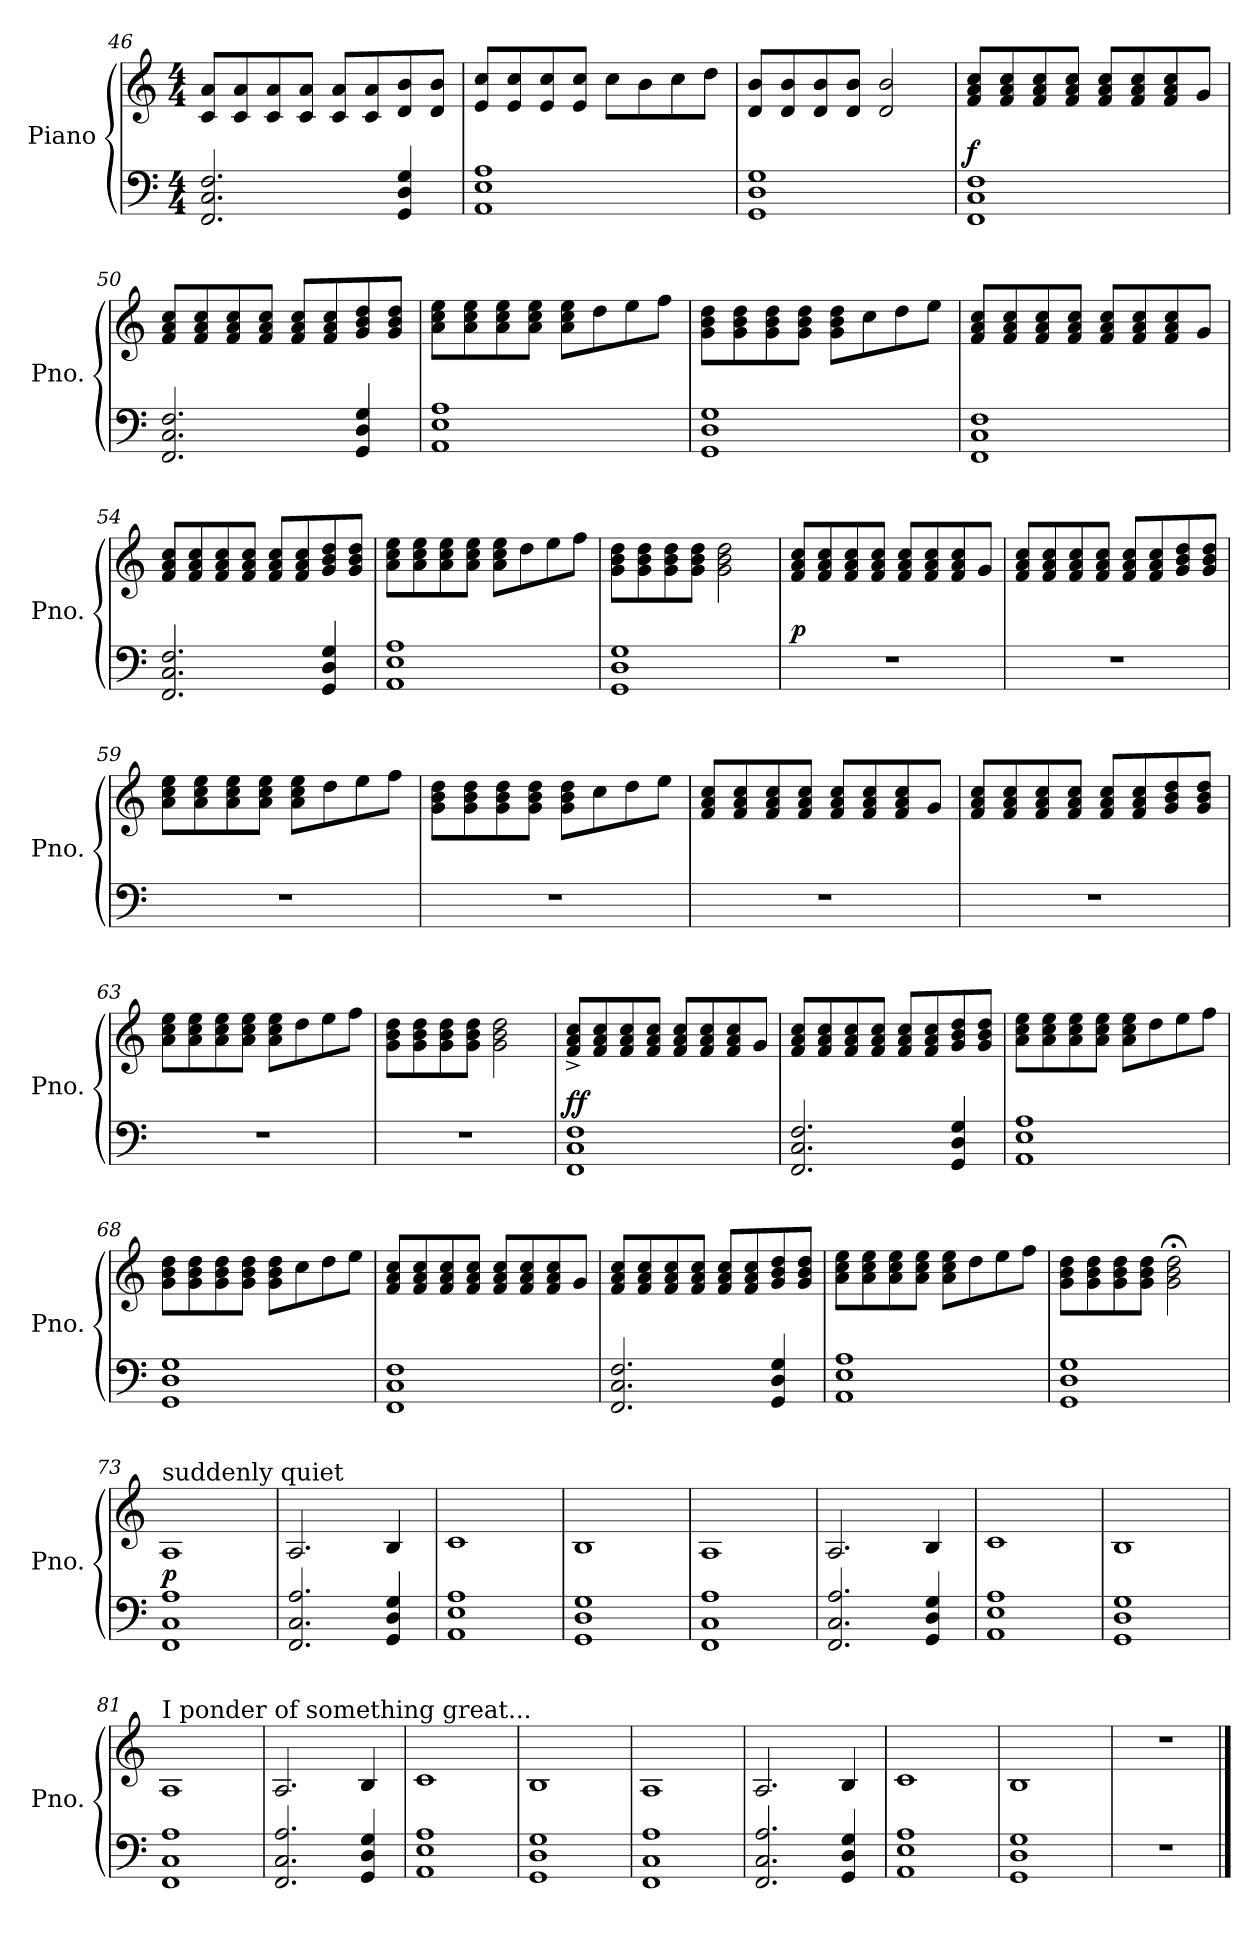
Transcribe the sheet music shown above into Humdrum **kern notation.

**kern	**kern	**dynam
*part1	*part1	*part1
*staff2	*staff1	*staff1/2
*I"Piano	*	*
*I'Pno.	*	*
!!LO:LB:g=z
*clefF4	*clefG2	*
*k[]	*k[]	*
*M4/4	*M4/4	*
=46	=46	=46
2.FF/ 2.C/ 2.F/	8c/ 8a/L	.
.	8c/ 8a/	.
.	8c/ 8a/	.
.	8c/ 8a/J	.
.	8c/ 8a/L	.
.	8c/ 8a/	.
4GG/ 4D/ 4G/	8d/ 8b/	.
.	8d/ 8b/J	.
=47	=47	=47
1AA 1E 1A	8e/ 8cc/L	.
.	8e/ 8cc/	.
.	8e/ 8cc/	.
.	8e/ 8cc/J	.
.	8cc\L	.
.	8b\	.
.	8cc\	.
.	8dd\J	.
=48	=48	=48
1GG 1D 1G	8d/ 8b/L	.
.	8d/ 8b/	.
.	8d/ 8b/	.
.	8d/ 8b/J	.
.	2d/ 2b/	.
=49	=49	=49
!	!	!LO:DY:a=2
1FF 1C 1F	8f/ 8a/ 8cc/L	f
.	8f/ 8a/ 8cc/	.
.	8f/ 8a/ 8cc/	.
.	8f/ 8a/ 8cc/J	.
.	8f/ 8a/ 8cc/L	.
.	8f/ 8a/ 8cc/	.
.	8f/ 8a/ 8cc/	.
.	8g/J	.
=50	=50	=50
2.FF/ 2.C/ 2.F/	8f/ 8a/ 8cc/L	.
.	8f/ 8a/ 8cc/	.
.	8f/ 8a/ 8cc/	.
.	8f/ 8a/ 8cc/J	.
.	8f/ 8a/ 8cc/L	.
.	8f/ 8a/ 8cc/	.
4GG/ 4D/ 4G/	8g/ 8b/ 8dd/	.
.	8g/ 8b/ 8dd/J	.
!!LO:PB:g=z
=51	=51	=51
1AA 1E 1A	8a\ 8cc\ 8ee\L	.
.	8a\ 8cc\ 8ee\	.
.	8a\ 8cc\ 8ee\	.
.	8a\ 8cc\ 8ee\J	.
.	8a\ 8cc\ 8ee\L	.
.	8dd\	.
.	8ee\	.
.	8ff\J	.
=52	=52	=52
1GG 1D 1G	8g\ 8b\ 8dd\L	.
.	8g\ 8b\ 8dd\	.
.	8g\ 8b\ 8dd\	.
.	8g\ 8b\ 8dd\J	.
.	8g\ 8b\ 8dd\L	.
.	8cc\	.
.	8dd\	.
.	8ee\J	.
=53	=53	=53
1FF 1C 1F	8f/ 8a/ 8cc/L	.
.	8f/ 8a/ 8cc/	.
.	8f/ 8a/ 8cc/	.
.	8f/ 8a/ 8cc/J	.
.	8f/ 8a/ 8cc/L	.
.	8f/ 8a/ 8cc/	.
.	8f/ 8a/ 8cc/	.
.	8g/J	.
=54	=54	=54
2.FF/ 2.C/ 2.F/	8f/ 8a/ 8cc/L	.
.	8f/ 8a/ 8cc/	.
.	8f/ 8a/ 8cc/	.
.	8f/ 8a/ 8cc/J	.
.	8f/ 8a/ 8cc/L	.
.	8f/ 8a/ 8cc/	.
4GG/ 4D/ 4G/	8g/ 8b/ 8dd/	.
.	8g/ 8b/ 8dd/J	.
=55	=55	=55
1AA 1E 1A	8a\ 8cc\ 8ee\L	.
.	8a\ 8cc\ 8ee\	.
.	8a\ 8cc\ 8ee\	.
.	8a\ 8cc\ 8ee\J	.
.	8a\ 8cc\ 8ee\L	.
.	8dd\	.
.	8ee\	.
.	8ff\J	.
!!LO:LB:g=z
=56	=56	=56
1GG 1D 1G	8g\ 8b\ 8dd\L	.
.	8g\ 8b\ 8dd\	.
.	8g\ 8b\ 8dd\	.
.	8g\ 8b\ 8dd\J	.
.	2g\ 2b\ 2dd\	.
=57	=57	=57
!	!	!LO:DY:a=2
1r	8f/ 8a/ 8cc/L	p
.	8f/ 8a/ 8cc/	.
.	8f/ 8a/ 8cc/	.
.	8f/ 8a/ 8cc/J	.
.	8f/ 8a/ 8cc/L	.
.	8f/ 8a/ 8cc/	.
.	8f/ 8a/ 8cc/	.
.	8g/J	.
=58	=58	=58
1r	8f/ 8a/ 8cc/L	.
.	8f/ 8a/ 8cc/	.
.	8f/ 8a/ 8cc/	.
.	8f/ 8a/ 8cc/J	.
.	8f/ 8a/ 8cc/L	.
.	8f/ 8a/ 8cc/	.
.	8g/ 8b/ 8dd/	.
.	8g/ 8b/ 8dd/J	.
=59	=59	=59
1r	8a\ 8cc\ 8ee\L	.
.	8a\ 8cc\ 8ee\	.
.	8a\ 8cc\ 8ee\	.
.	8a\ 8cc\ 8ee\J	.
.	8a\ 8cc\ 8ee\L	.
.	8dd\	.
.	8ee\	.
.	8ff\J	.
=60	=60	=60
1r	8g\ 8b\ 8dd\L	.
.	8g\ 8b\ 8dd\	.
.	8g\ 8b\ 8dd\	.
.	8g\ 8b\ 8dd\J	.
.	8g\ 8b\ 8dd\L	.
.	8cc\	.
.	8dd\	.
.	8ee\J	.
!!LO:LB:g=z
=61	=61	=61
1r	8f/ 8a/ 8cc/L	.
.	8f/ 8a/ 8cc/	.
.	8f/ 8a/ 8cc/	.
.	8f/ 8a/ 8cc/J	.
.	8f/ 8a/ 8cc/L	.
.	8f/ 8a/ 8cc/	.
.	8f/ 8a/ 8cc/	.
.	8g/J	.
=62	=62	=62
1r	8f/ 8a/ 8cc/L	.
.	8f/ 8a/ 8cc/	.
.	8f/ 8a/ 8cc/	.
.	8f/ 8a/ 8cc/J	.
.	8f/ 8a/ 8cc/L	.
.	8f/ 8a/ 8cc/	.
.	8g/ 8b/ 8dd/	.
.	8g/ 8b/ 8dd/J	.
=63	=63	=63
1r	8a\ 8cc\ 8ee\L	.
.	8a\ 8cc\ 8ee\	.
.	8a\ 8cc\ 8ee\	.
.	8a\ 8cc\ 8ee\J	.
.	8a\ 8cc\ 8ee\L	.
.	8dd\	.
.	8ee\	.
.	8ff\J	.
=64	=64	=64
1r	8g\ 8b\ 8dd\L	.
.	8g\ 8b\ 8dd\	.
.	8g\ 8b\ 8dd\	.
.	8g\ 8b\ 8dd\J	.
.	2g\ 2b\ 2dd\	.
=65	=65	=65
!	!	!LO:DY:a=2
1FF 1C 1F	8f/^ 8a/^ 8cc/^L	ff
.	8f/ 8a/ 8cc/	.
.	8f/ 8a/ 8cc/	.
.	8f/ 8a/ 8cc/J	.
.	8f/ 8a/ 8cc/L	.
.	8f/ 8a/ 8cc/	.
.	8f/ 8a/ 8cc/	.
.	8g/J	.
!!LO:LB:g=z
=66	=66	=66
2.FF/ 2.C/ 2.F/	8f/ 8a/ 8cc/L	.
.	8f/ 8a/ 8cc/	.
.	8f/ 8a/ 8cc/	.
.	8f/ 8a/ 8cc/J	.
.	8f/ 8a/ 8cc/L	.
.	8f/ 8a/ 8cc/	.
4GG/ 4D/ 4G/	8g/ 8b/ 8dd/	.
.	8g/ 8b/ 8dd/J	.
=67	=67	=67
1AA 1E 1A	8a\ 8cc\ 8ee\L	.
.	8a\ 8cc\ 8ee\	.
.	8a\ 8cc\ 8ee\	.
.	8a\ 8cc\ 8ee\J	.
.	8a\ 8cc\ 8ee\L	.
.	8dd\	.
.	8ee\	.
.	8ff\J	.
=68	=68	=68
1GG 1D 1G	8g\ 8b\ 8dd\L	.
.	8g\ 8b\ 8dd\	.
.	8g\ 8b\ 8dd\	.
.	8g\ 8b\ 8dd\J	.
.	8g\ 8b\ 8dd\L	.
.	8cc\	.
.	8dd\	.
.	8ee\J	.
=69	=69	=69
1FF 1C 1F	8f/ 8a/ 8cc/L	.
.	8f/ 8a/ 8cc/	.
.	8f/ 8a/ 8cc/	.
.	8f/ 8a/ 8cc/J	.
.	8f/ 8a/ 8cc/L	.
.	8f/ 8a/ 8cc/	.
.	8f/ 8a/ 8cc/	.
.	8g/J	.
=70	=70	=70
2.FF/ 2.C/ 2.F/	8f/ 8a/ 8cc/L	.
.	8f/ 8a/ 8cc/	.
.	8f/ 8a/ 8cc/	.
.	8f/ 8a/ 8cc/J	.
.	8f/ 8a/ 8cc/L	.
.	8f/ 8a/ 8cc/	.
4GG/ 4D/ 4G/	8g/ 8b/ 8dd/	.
.	8g/ 8b/ 8dd/J	.
!!LO:LB:g=z
=71	=71	=71
1AA 1E 1A	8a\ 8cc\ 8ee\L	.
.	8a\ 8cc\ 8ee\	.
.	8a\ 8cc\ 8ee\	.
.	8a\ 8cc\ 8ee\J	.
.	8a\ 8cc\ 8ee\L	.
.	8dd\	.
.	8ee\	.
.	8ff\J	.
=72	=72	=72
1GG 1D 1G	8g\ 8b\ 8dd\L	.
.	8g\ 8b\ 8dd\	.
.	8g\ 8b\ 8dd\	.
.	8g\ 8b\ 8dd\J	.
.	2g\;< 2b\;< 2dd\;<	.
=73	=73	=73
!	!LO:TX:a:t=suddenly quiet	!
!	!	!LO:DY:a=2
1FF 1C 1A	1A	p
=74	=74	=74
2.FF/ 2.C/ 2.A/	2.A/	.
4GG/ 4D/ 4G/	4B/	.
=75	=75	=75
1AA 1E 1A	1c	.
=76	=76	=76
1GG 1D 1G	1B	.
=77	=77	=77
1FF 1C 1A	1A	.
=78	=78	=78
2.FF/ 2.C/ 2.A/	2.A/	.
4GG/ 4D/ 4G/	4B/	.
=79	=79	=79
1AA 1E 1A	1c	.
=80	=80	=80
1GG 1D 1G	1B	.
=81	=81	=81
!	!LO:TX:a:t=I ponder of something great...	!
1FF 1C 1A	1A	.
=82	=82	=82
2.FF/ 2.C/ 2.A/	2.A/	.
4GG/ 4D/ 4G/	4B/	.
!!LO:PB:g=z
=83	=83	=83
1AA 1E 1A	1c	.
=84	=84	=84
1GG 1D 1G	1B	.
=85	=85	=85
1FF 1C 1A	1A	.
=86	=86	=86
2.FF/ 2.C/ 2.A/	2.A/	.
4GG/ 4D/ 4G/	4B/	.
=87	=87	=87
1AA 1E 1A	1c	.
=88	=88	=88
1GG 1D 1G	1B	.
=89	=89	=89
1r	1r	.
==	==	==
*-	*-	*-
